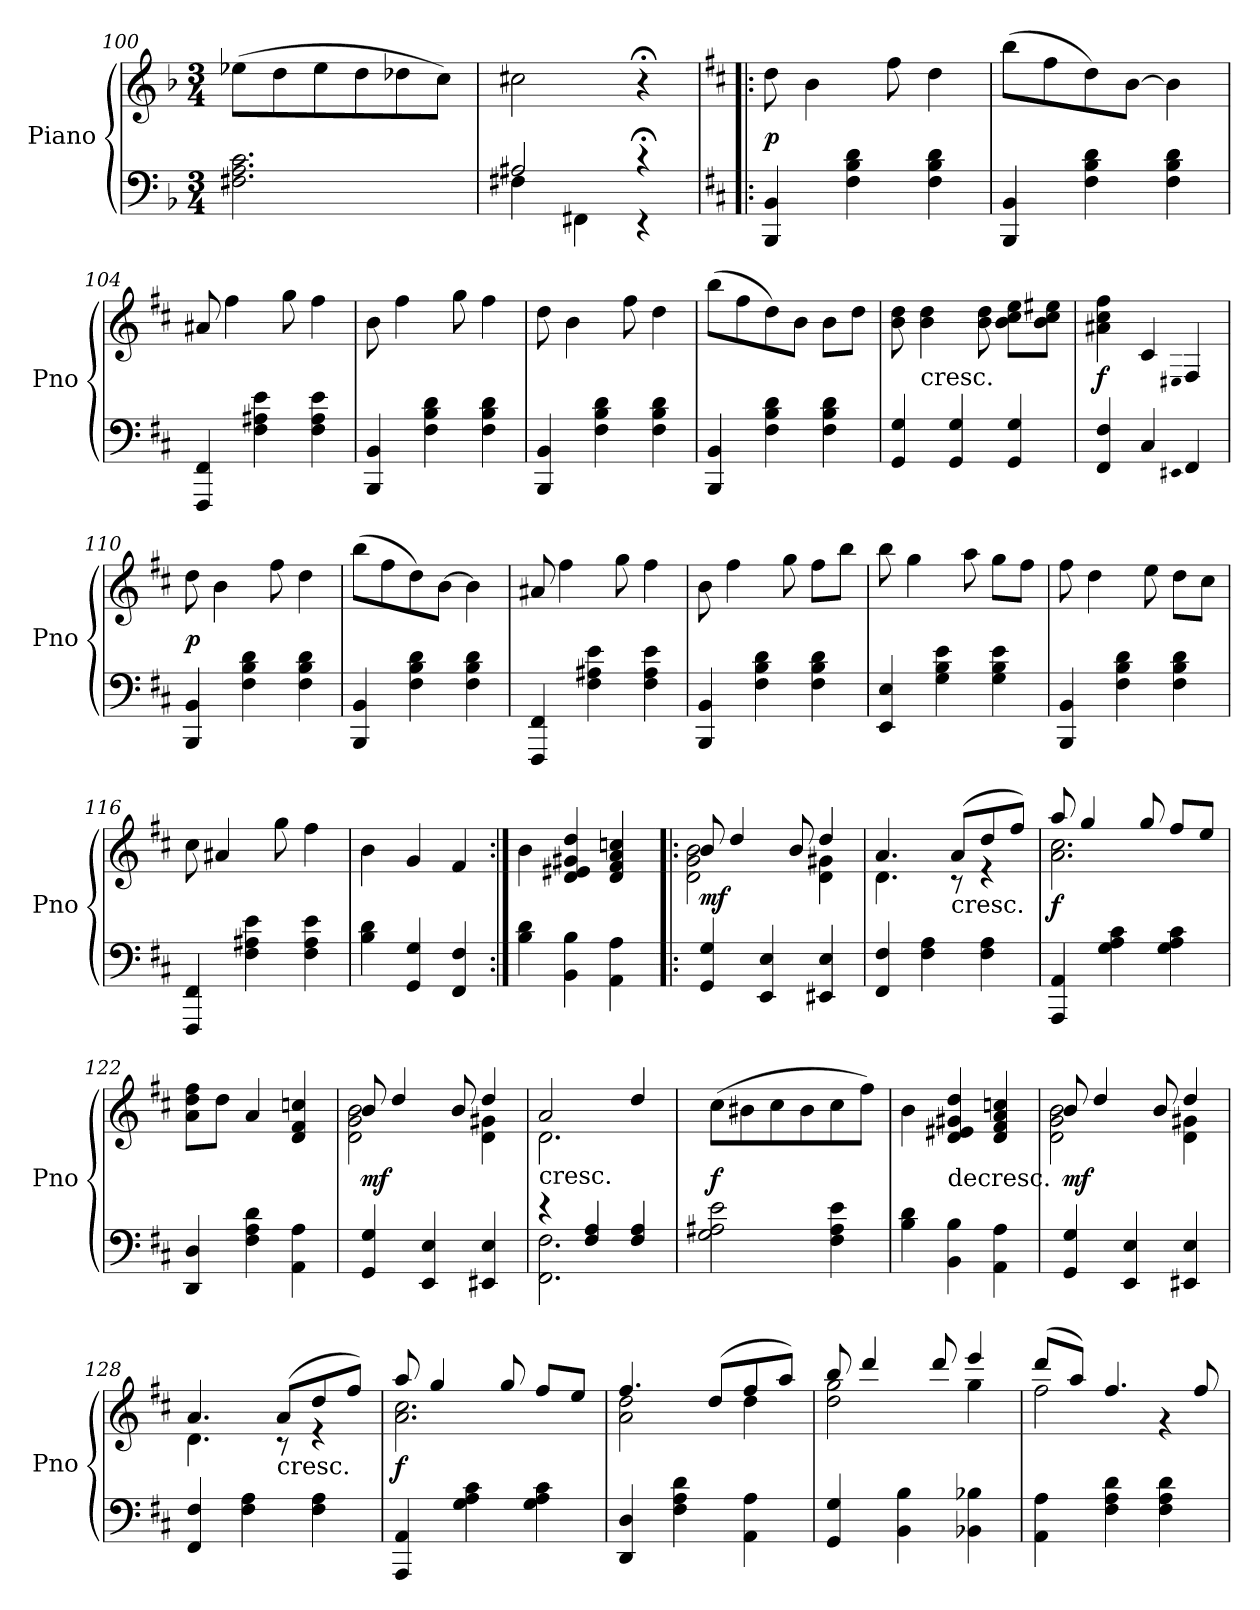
**kern	**kern	**dynam
*part1	*part1	*part1
*staff2	*staff1	*staff1/2
*I"Piano	*	*
*I'Pno	*	*
*clefF4	*clefG2	*
*k[b-]	*k[b-]	*
*M3/4	*M3/4	*
=100	=100	=100
2.F#X 2.A 2.c	(8ee-XL	.
.	8dd	.
.	8ee-	.
.	8dd	.
.	8dd-X	.
.	8ccJ)	.
=101	=101	=101
*^	*	*
2A#X	4F#X	2cc#X	.
.	4FF#X	.	.
4r;<	4r	4r;<	.
*v	*v	*	*
=102!|:	=102!|:	=102!|:
*k[f#c#]	*k[f#c#]	*
4BBB 4BB	8dd	p
.	4b	.
4F# 4B 4d	.	.
.	8ff#	.
4F# 4B 4d	4dd	.
=103	=103	=103
4BBB 4BB	(8bbL	.
.	8ff#	.
4F# 4B 4d	8dd)	.
.	[8bJ	.
4F# 4B 4d	4b]	.
=104	=104	=104
4FFF# 4FF#	8a#X	.
.	4ff#	.
4F# 4A#X 4e	.	.
.	8gg	.
4F# 4A# 4e	4ff#	.
=105	=105	=105
4BBB 4BB	8b	.
.	4ff#	.
4F# 4B 4d	.	.
.	8gg	.
4F# 4B 4d	4ff#	.
=106	=106	=106
4BBB 4BB	8dd	.
.	4b	.
4F# 4B 4d	.	.
.	8ff#	.
4F# 4B 4d	4dd	.
=107	=107	=107
4BBB 4BB	(8bbL	.
.	8ff#	.
4F# 4B 4d	8dd)	.
.	8bJ	.
4F# 4B 4d	8bL	.
.	8ddJ	.
=108	=108	=108
4GG 4G	8b 8dd	.
!	!LO:TX:c:t=cresc.	!
.	4b 4dd	.
4GG 4G	.	.
.	8b 8dd	.
4GG 4G	8b 8cc# 8eeL	.
.	8b 8cc# 8ee#XJ	.
=109	=109	=109
4FF# 4F#	4a#X 4cc# 4ff#	f
4C#	4c#	.
qEE#X	qE#X	.
4FF#	4F#	.
=110	=110	=110
4BBB 4BB	8dd	p
.	4b	.
4F# 4B 4d	.	.
.	8ff#	.
4F# 4B 4d	4dd	.
=111	=111	=111
4BBB 4BB	(8bbL	.
.	8ff#	.
4F# 4B 4d	8dd)	.
.	[8bJ	.
4F# 4B 4d	4b]	.
=112	=112	=112
4FFF# 4FF#	8a#X	.
.	4ff#	.
4F# 4A#X 4e	.	.
.	8gg	.
4F# 4A# 4e	4ff#	.
=113	=113	=113
4BBB 4BB	8b	.
.	4ff#	.
4F# 4B 4d	.	.
.	8gg	.
4F# 4B 4d	8ff#L	.
.	8bbJ	.
=114	=114	=114
4EE 4E	8bb	.
.	4gg	.
4G 4B 4e	.	.
.	8aa	.
4G 4B 4e	8ggL	.
.	8ff#J	.
=115	=115	=115
4BBB 4BB	8ff#	.
.	4dd	.
4F# 4B 4d	.	.
.	8ee	.
4F# 4B 4d	8ddL	.
.	8cc#J	.
=116	=116	=116
4FFF# 4FF#	8cc#	.
.	4a#X	.
4F# 4A#X 4e	.	.
.	8gg	.
4F# 4A# 4e	4ff#	.
=117	=117	=117
4B 4d	4b	.
4GG 4G	4g	.
4FF# 4F#	4f#	.
=118:|!	=118:|!	=118:|!
4B 4d	4b	.
4BB 4B	4d 4e#X 4g#X 4dd	.
4AA 4A	4d 4f# 4a 4ccn	.
=119!|:	=119!|:	=119!|:
*	*^	*
4GG 4G	8b	2d 2g 2b	mf
.	4dd	.	.
4EE 4E	.	.	.
.	8b	.	.
4EE#X 4E	4dd	4d 4g#X	.
=120	=120	=120	=120
4FF# 4F#	4.a	4.d	.
4F# 4A	.	.	.
!	!LO:TX:c:t=cresc.	!	!
.	(8aL	8r	.
4F# 4A	8dd	4r	.
.	8ff#J)	.	.
=121	=121	=121	=121
4AAA 4AA	8aa	2.a 2.cc#	f
.	4gg	.	.
4G 4A 4c#	.	.	.
.	8gg	.	.
4G 4A 4c#	8ff#L	.	.
.	8eeJ	.	.
*	*v	*v	*
=122	=122	=122
4DD 4D	8a 8dd 8ff#L	.
.	8ddJ	.
4F# 4A 4d	4a	.
4AA 4A	4d 4f# 4ccn	.
=123	=123	=123
*	*^	*
4GG 4G	8b	2d 2g 2b	mf
.	4dd	.	.
4EE 4E	.	.	.
.	8b	.	.
4EE#X 4E	4dd	4d 4g#X	.
=124	=124	=124	=124
*^	*	*	*
!	!	!LO:TX:c:t=cresc.	!	!
4r	2.FF# 2.F#	2a	2.d	.
4F# 4A	.	.	.	.
4F# 4A	.	4dd	.	.
*v	*v	*	*	*
*	*v	*v	*
=125	=125	=125
2G 2A#X 2e	(8cc#L	f
.	8b#X	.
.	8cc#	.
.	8b#	.
4F# 4A# 4e	8cc#	.
.	8ff#J)	.
=126	=126	=126
4B 4d	4b	.
!	!LO:TX:c:t=decresc.	!
4BB 4B	4d 4e#X 4g#X 4dd	.
4AA 4A	4d 4f# 4a 4ccn	.
=127	=127	=127
*	*^	*
4GG 4G	8b	2d 2g 2b	mf
.	4dd	.	.
4EE 4E	.	.	.
.	8b	.	.
4EE#X 4E	4dd	4d 4g#X	.
=128	=128	=128	=128
4FF# 4F#	4.a	4.d	.
4F# 4A	.	.	.
!	!LO:TX:c:t=cresc.	!	!
.	(8aL	8r	.
4F# 4A	8dd	4r	.
.	8ff#J)	.	.
=129	=129	=129	=129
4AAA 4AA	8aa	2.a 2.cc#	f
.	4gg	.	.
4G 4A 4c#	.	.	.
.	8gg	.	.
4G 4A 4c#	8ff#L	.	.
.	8eeJ	.	.
=130	=130	=130	=130
4DD 4D	4.ff#	2a 2dd	.
4F# 4A 4d	.	.	.
.	(8ddL	.	.
4AA 4A	8ff#	4dd	.
.	8aaJ)	.	.
=131	=131	=131	=131
4GG 4G	8bb	2dd 2gg	.
.	4ddd	.	.
4BB 4B	.	.	.
.	8ddd	.	.
4BB-X 4B-X	4eee	4gg	.
=132	=132	=132	=132
4AA 4A	(8dddL	2ff#	.
.	8aaJ)	.	.
4F# 4A 4d	4.ff#	.	.
4F# 4A 4d	.	4r	.
.	8ff#	.	.
*	*v	*v	*
=	=	=
*-	*-	*-
